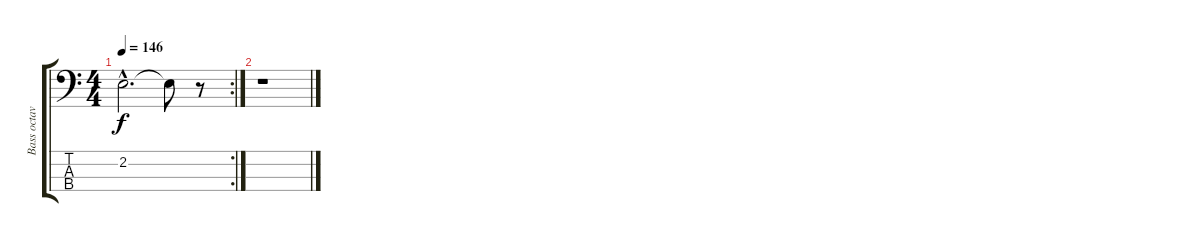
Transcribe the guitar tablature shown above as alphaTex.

\track ("Bass octave double" "Bass octav") {instrument electricbasspick}
\staff {score tabs}
\tuning (G2 D2 A1 E1) {hide}
\rc 2
\ts (4 4)
\tempo 146
\clef f4
\ks c
2.2{hac t}.2{d dy f} 2.2{t}.8 r.8 |
r.1
